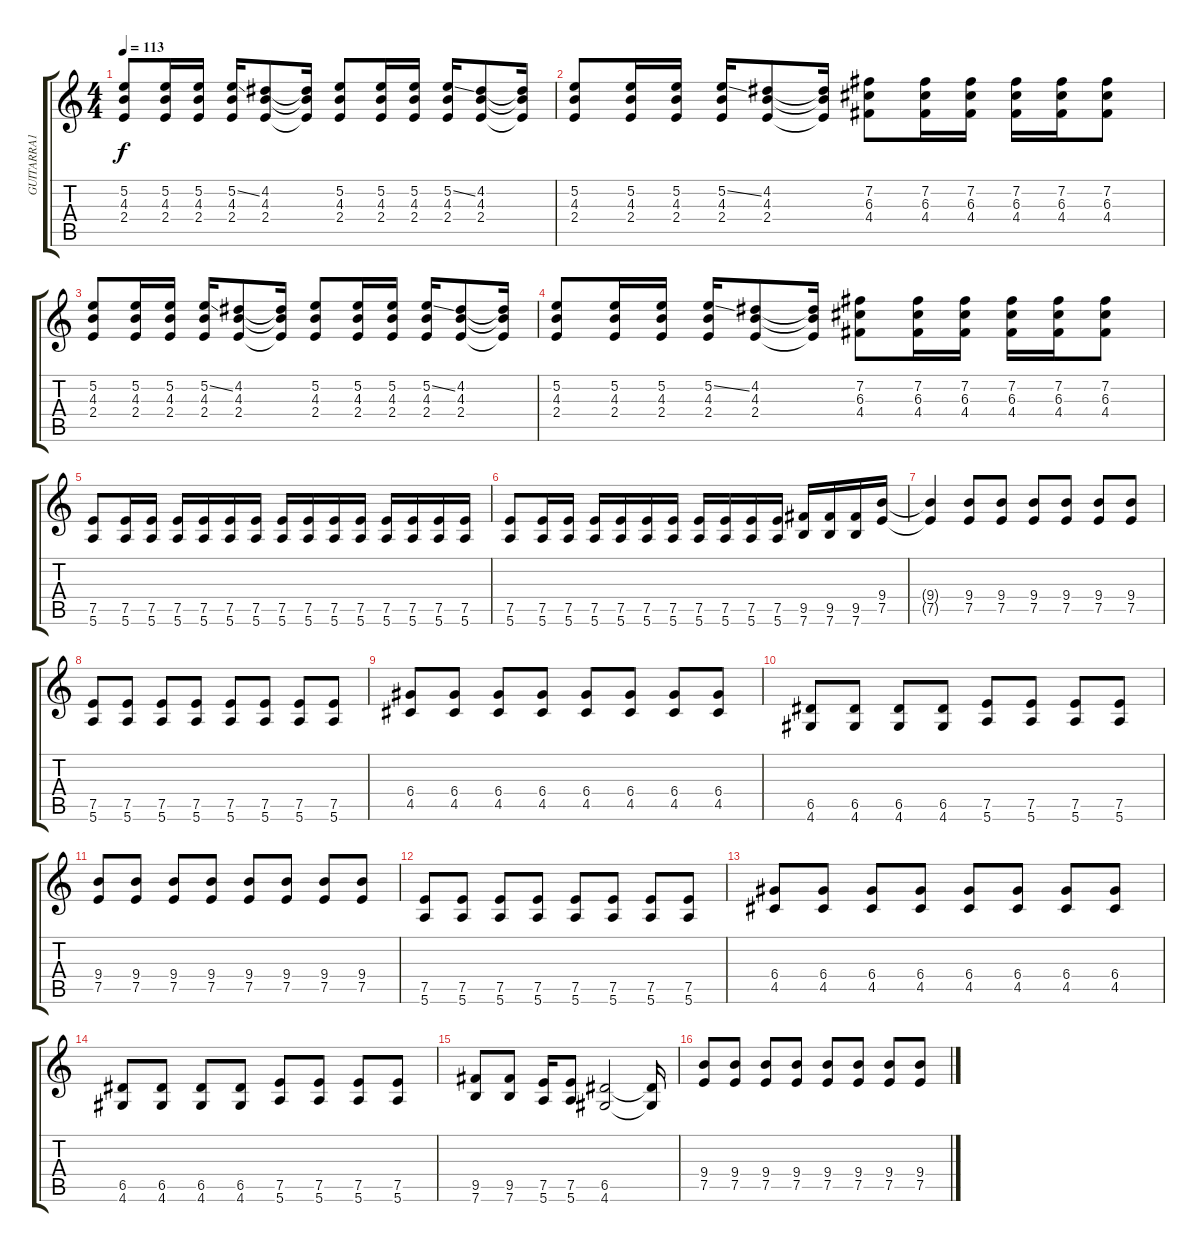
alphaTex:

\track ("GUITARRA1" "GUITARRA1") {instrument overdrivenguitar}
\staff {score tabs}
\tuning (E4 B3 G3 D3 A2 E2) {hide}
\ts (4 4)
\tempo 113
\clef g2
\ks c
(5.2 4.3 2.4).8{dy f} (5.2 4.3 2.4).16 (5.2 4.3 2.4).16 (5.2{ss} 4.3 2.4).16 (4.2 4.3 2.4).8 (4.2{t} 4.3{t} 2.4{t}).16 (5.2 4.3 2.4).8 (5.2 4.3 2.4).16 (5.2 4.3 2.4).16 (5.2{ss} 4.3 2.4).16 (4.2 4.3 2.4).8 (4.2{t} 4.3{t} 2.4{t}).16 |
(5.2 4.3 2.4).8 (5.2 4.3 2.4).16 (5.2 4.3 2.4).16 (5.2{ss} 4.3 2.4).16 (4.2 4.3 2.4).8 (4.2{t} 4.3{t} 2.4{t}).16 (7.2 6.3 4.4).8 (7.2 6.3 4.4).16 (7.2 6.3 4.4).16 (7.2 6.3 4.4).16 (7.2 6.3 4.4).16 (7.2 6.3 4.4).8 |
(5.2 4.3 2.4).8 (5.2 4.3 2.4).16 (5.2 4.3 2.4).16 (5.2{ss} 4.3 2.4).16 (4.2 4.3 2.4).8 (4.2{t} 4.3{t} 2.4{t}).16 (5.2 4.3 2.4).8 (5.2 4.3 2.4).16 (5.2 4.3 2.4).16 (5.2{ss} 4.3 2.4).16 (4.2 4.3 2.4).8 (4.2{t} 4.3{t} 2.4{t}).16 |
(5.2 4.3 2.4).8 (5.2 4.3 2.4).16 (5.2 4.3 2.4).16 (5.2{ss} 4.3 2.4).16 (4.2 4.3 2.4).8 (4.2{t} 4.3{t} 2.4{t}).16 (7.2 6.3 4.4).8 (7.2 6.3 4.4).16 (7.2 6.3 4.4).16 (7.2 6.3 4.4).16 (7.2 6.3 4.4).16 (7.2 6.3 4.4).8 |
(7.5 5.6).8 (7.5 5.6).16 (7.5 5.6).16 (7.5 5.6).16 (7.5 5.6).16 (7.5 5.6).16 (7.5 5.6).16 (7.5 5.6).16 (7.5 5.6).16 (7.5 5.6).16 (7.5 5.6).16 (7.5 5.6).16 (7.5 5.6).16 (7.5 5.6).16 (7.5 5.6).16 |
(7.5 5.6).8 (7.5 5.6).16 (7.5 5.6).16 (7.5 5.6).16 (7.5 5.6).16 (7.5 5.6).16 (7.5 5.6).16 (7.5 5.6).16 (7.5 5.6).16 (7.5 5.6).16 (7.5 5.6).16 (9.5 7.6).16 (9.5 7.6).16 (9.5 7.6).16 (9.4 7.5).16 |
(9.4{t} 7.5{t}).4 (9.4 7.5).8 (9.4 7.5).8 (9.4 7.5).8 (9.4 7.5).8 (9.4 7.5).8 (9.4 7.5).8 |
(7.5 5.6).8 (7.5 5.6).8 (7.5 5.6).8 (7.5 5.6).8 (7.5 5.6).8 (7.5 5.6).8 (7.5 5.6).8 (7.5 5.6).8 |
(6.4 4.5).8 (6.4 4.5).8 (6.4 4.5).8 (6.4 4.5).8 (6.4 4.5).8 (6.4 4.5).8 (6.4 4.5).8 (6.4 4.5).8 |
(6.5 4.6).8 (6.5 4.6).8 (6.5 4.6).8 (6.5 4.6).8 (7.5 5.6).8 (7.5 5.6).8 (7.5 5.6).8 (7.5 5.6).8 |
(9.4 7.5).8 (9.4 7.5).8 (9.4 7.5).8 (9.4 7.5).8 (9.4 7.5).8 (9.4 7.5).8 (9.4 7.5).8 (9.4 7.5).8 |
(7.5 5.6).8 (7.5 5.6).8 (7.5 5.6).8 (7.5 5.6).8 (7.5 5.6).8 (7.5 5.6).8 (7.5 5.6).8 (7.5 5.6).8 |
(6.4 4.5).8 (6.4 4.5).8 (6.4 4.5).8 (6.4 4.5).8 (6.4 4.5).8 (6.4 4.5).8 (6.4 4.5).8 (6.4 4.5).8 |
(6.5 4.6).8 (6.5 4.6).8 (6.5 4.6).8 (6.5 4.6).8 (7.5 5.6).8 (7.5 5.6).8 (7.5 5.6).8 (7.5 5.6).8 |
(9.5 7.6).8 (9.5 7.6).8 (7.5 5.6).16 (7.5 5.6).8 (6.5 4.6).2 (6.5{t} 4.6{t}).16 |
(9.4 7.5).8 (9.4 7.5).8 (9.4 7.5).8 (9.4 7.5).8 (9.4 7.5).8 (9.4 7.5).8 (9.4 7.5).8 (9.4 7.5).8
